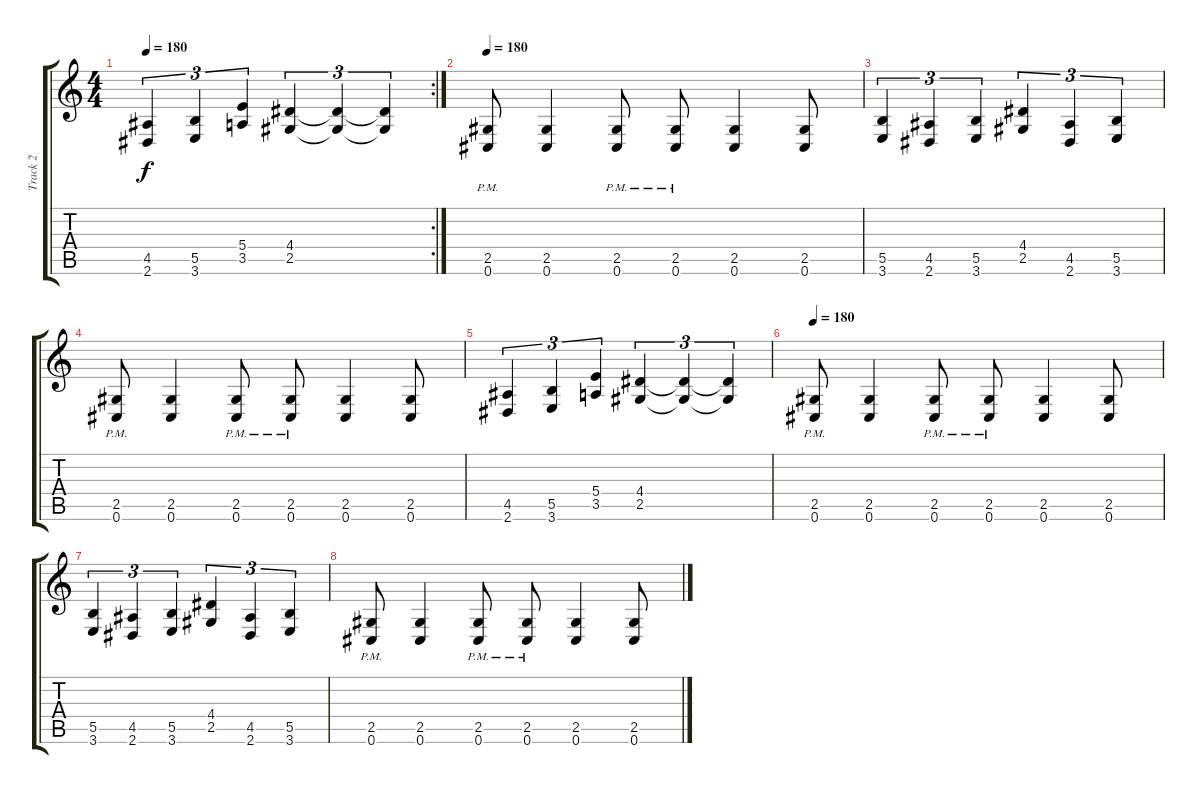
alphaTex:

\track ("Track 2" "Track 2") {instrument distortionguitar}
\staff {score tabs}
\tuning (Db4 Ab3 E3 B2 Gb2 Db2) {hide}
\rc 2
\ts (4 4)
\tempo 180
\clef g2
\ks c
(4.5 2.6).4{tu (3 2) dy f} (5.5 3.6).4{tu (3 2)} (5.4 3.5).4{tu (3 2)} (4.4 2.5).4{tu (3 2)} (4.4{t} 2.5{t}).4{tu (3 2)} (4.4{t} 2.5{t}).4{tu (3 2)} |
\tempo 180
(2.5{pm} 0.6{pm}).8 (2.5 0.6).4 (2.5{pm} 0.6{pm}).8 (2.5{pm} 0.6{pm}).8 (2.5 0.6).4 (2.5 0.6).8 |
(5.5 3.6).4{tu (3 2)} (4.5 2.6).4{tu (3 2)} (5.5 3.6).4{tu (3 2)} (4.4 2.5).4{tu (3 2)} (4.5 2.6).4{tu (3 2)} (5.5 3.6).4{tu (3 2)} |
(2.5{pm} 0.6{pm}).8 (2.5 0.6).4 (2.5{pm} 0.6{pm}).8 (2.5{pm} 0.6{pm}).8 (2.5 0.6).4 (2.5 0.6).8 |
(4.5 2.6).4{tu (3 2)} (5.5 3.6).4{tu (3 2)} (5.4 3.5).4{tu (3 2)} (4.4 2.5).4{tu (3 2)} (4.4{t} 2.5{t}).4{tu (3 2)} (4.4{t} 2.5{t}).4{tu (3 2)} |
\tempo 180
(2.5{pm} 0.6{pm}).8 (2.5 0.6).4 (2.5{pm} 0.6{pm}).8 (2.5{pm} 0.6{pm}).8 (2.5 0.6).4 (2.5 0.6).8 |
(5.5 3.6).4{tu (3 2)} (4.5 2.6).4{tu (3 2)} (5.5 3.6).4{tu (3 2)} (4.4 2.5).4{tu (3 2)} (4.5 2.6).4{tu (3 2)} (5.5 3.6).4{tu (3 2)} |
(2.5{pm} 0.6{pm}).8 (2.5 0.6).4 (2.5{pm} 0.6{pm}).8 (2.5{pm} 0.6{pm}).8 (2.5 0.6).4 (2.5 0.6).8
